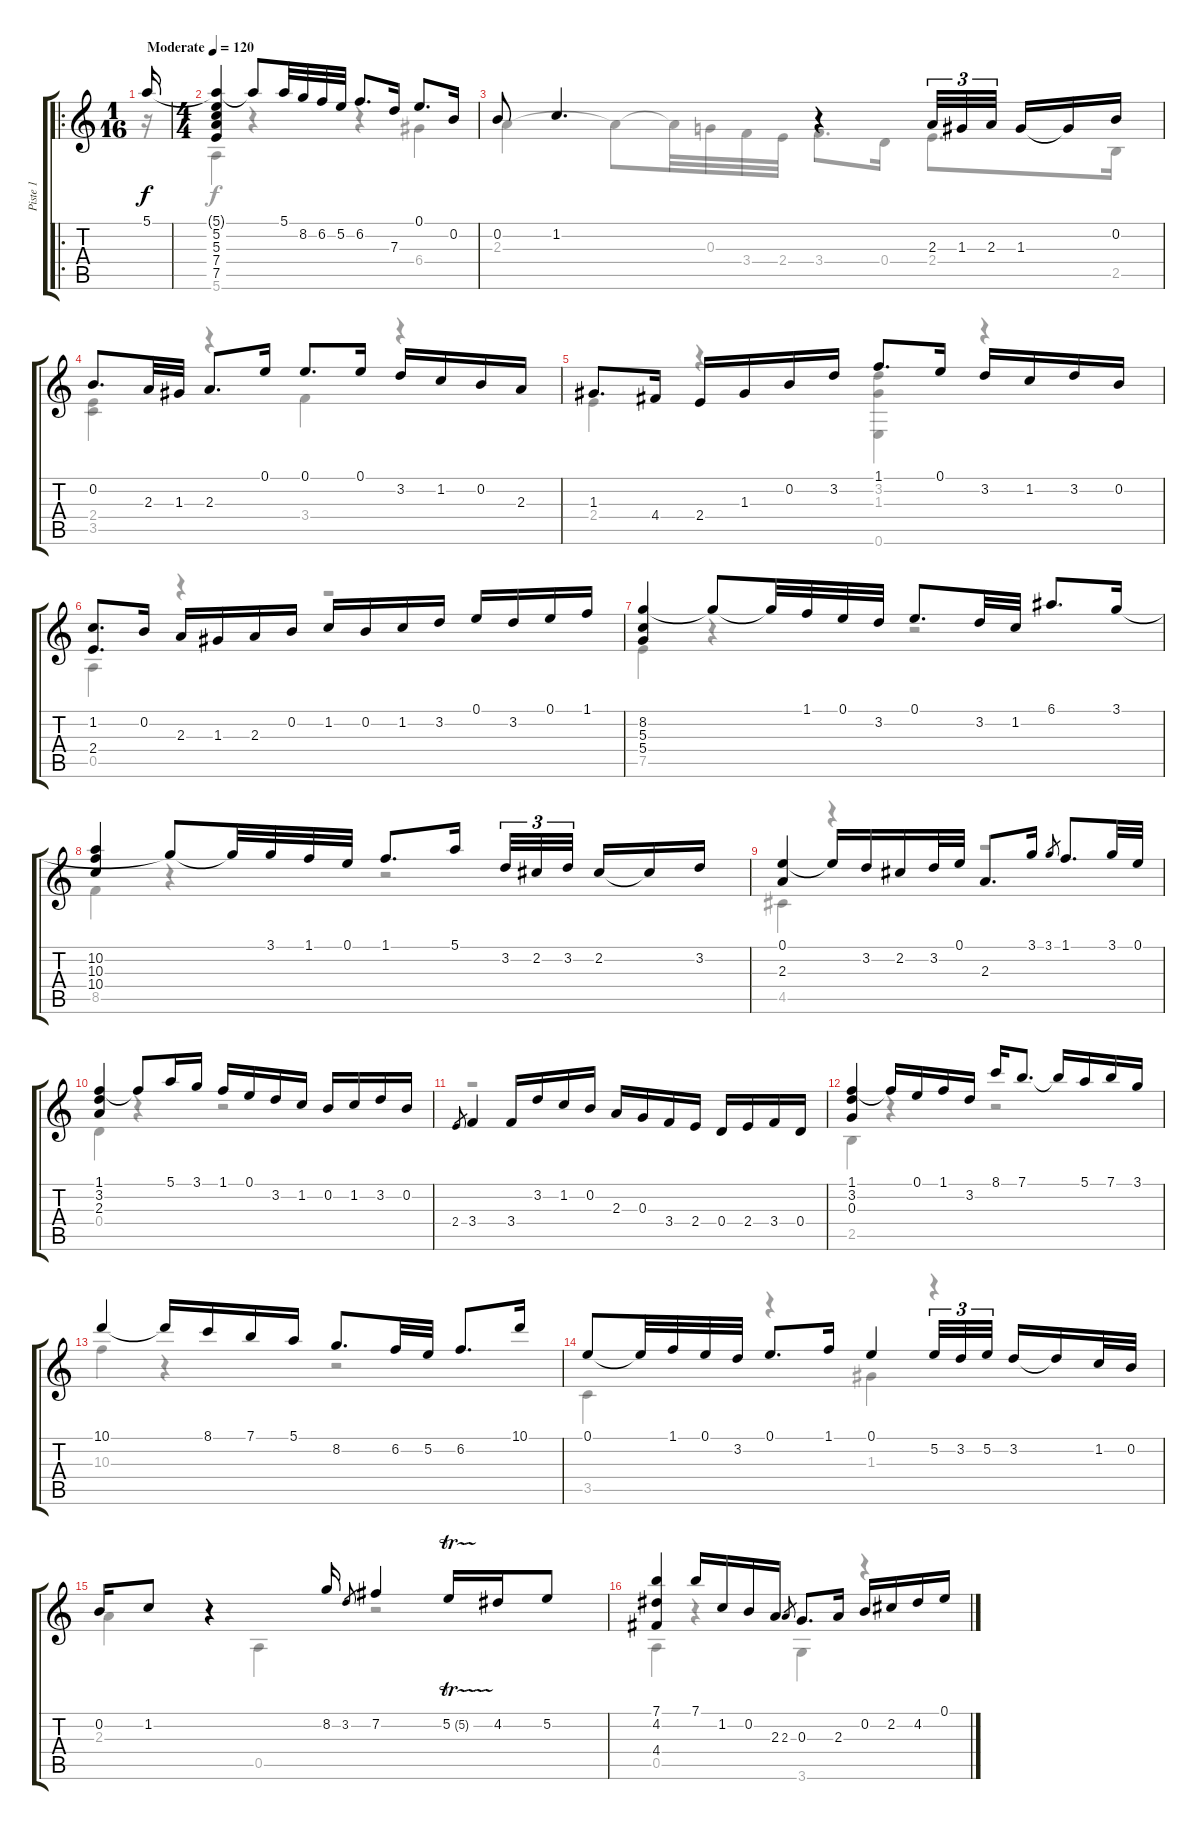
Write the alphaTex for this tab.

\track ("Piste 1" "Piste 1") {instrument acousticguitarsteel}
\staff {score tabs}
\tuning (E4 B3 G3 D3 A2 E2) {hide}
\voice
\ro
\ts (1 16)
\tempo (120 "Moderate")
\clef g2
\ks c
5.1.16{dy f instrument acousticguitarsteel} |
\ts (4 4)
(5.1{t} 5.2 5.3 7.4 7.5).4 5.1{t}.8 5.1.32 8.2.32 6.2.32 5.2.32 6.2.8{d} 7.3.16 0.1.8{d} 0.2.16 |
0.2.8 1.2.4{d} r.4 2.3.32{tu (3 2)} 1.3.32{tu (3 2)} 2.3.32{tu (3 2) beam splitsecondary} 1.3.16 1.3{t}.16 0.2.16 |
0.2.8{d} 2.3.32 1.3.32 2.3.8{d} 0.1.16 0.1.8{d} 0.1.16 3.2.16 1.2.16 0.2.16 2.3.16 |
1.3.8{d} 4.4.16 2.4.16 1.3.16 0.2.16 3.2.16 1.1.8{d} 0.1.16 3.2.16 1.2.16 3.2.16 0.2.16 |
(1.2 2.4).8{d} 0.2.16 2.3.16 1.3.16 2.3.16 0.2.16 1.2.16 0.2.16 1.2.16 3.2.16 0.1.16 3.2.16 0.1.16 1.1.16 |
(8.2 5.3 5.4).4 8.2{t}.8 8.2{t}.32 1.1.32 0.1.32 3.2.32 0.1.8{d} 3.2.32 1.2.32 6.1.8{d} 3.1.16 |
(10.2 10.3 10.4).4 3.1{t}.8 3.1{t}.32 3.1.32 1.1.32 0.1.32 1.1.8{d} 5.1.16 3.2.32{tu (3 2)} 2.2.32{tu (3 2)} 3.2.32{tu (3 2) beam splitsecondary} 2.2.16 2.2{t}.16 3.2.16 |
(0.1 2.3).4 0.1{t}.16 3.2.16 2.2.16 3.2.32 0.1.32 2.3.8{d} 3.1.16 3.1.8{gr} 1.1.8{d} 3.1.32 0.1.32 |
(1.1 3.2 2.3).4 1.1{t}.8 5.1.16 3.1.16 1.1.16 0.1.16 3.2.16 1.2.16 0.2.16 1.2.16 3.2.16 0.2.16 |
2.4.8{gr} 3.4.4 3.4.16 3.2.16 1.2.16 0.2.16 2.3.16 0.3.16 3.4.16 2.4.16 0.4.16 2.4.16 3.4.16 0.4.16 |
(1.1 3.2 0.3).4 1.1{t}.16 0.1.16 1.1.16 3.2.16 8.1.16 7.1.8{d} 7.1{t}.16 5.1.16 7.1.16 3.1.16 |
10.1.4 10.1{t}.16 8.1.16 7.1.16 5.1.16 8.2.8{d} 6.2.32 5.2.32 6.2.8{d} 10.1.16 |
0.1.8 0.1{t}.32 1.1.32 0.1.32 3.2.32 0.1.8{d} 1.1.16 0.1.4 5.2.32{tu (3 2)} 3.2.32{tu (3 2)} 5.2.32{tu (3 2) beam splitsecondary} 3.2.16 3.2{t}.16 1.2.32 0.2.32 |
0.2.16 1.2.8 r.4 8.2.16 3.2.8{gr} 7.2.4 5.2{tr (5 32)}.16 4.2.16 5.2.8 |
(7.1 4.2 4.4).4 7.1.16 1.2.16 0.2.16 2.3.16 2.3.8{gr} 0.3.8{d} 2.3.16 0.2.16 2.2.16 4.2.16 0.1.16
\voice
\clef g2
\ottava regular
\simile none
\ks c
r.16{dy f} |
5.6.4 r.4 r.4 6.4.4 |
2.3.4 2.3{t}.8 2.3{t}.32 0.3.32 3.4.32 2.4.32 3.4.8{d} 0.4.16 2.4.8{d} 2.5.16 |
(2.4 3.5).4 r.4 3.4.4 r.4 |
2.4.4 r.4 (3.2 1.3 0.6).4 r.4 |
0.5.4 r.4 r.2 |
7.5.4 r.4 r.2 |
8.5.4 r.4 r.2 |
4.5.4 r.4 r.2 |
0.4.4 r.4 r.2 |
r.1 |
2.5.4 r.4 r.2 |
10.3.4 r.4 r.2 |
3.5.4 r.4 1.3.4 r.4 |
2.3.4 0.5.4 r.2 |
0.5.4 r.4 3.6.4 r.4
